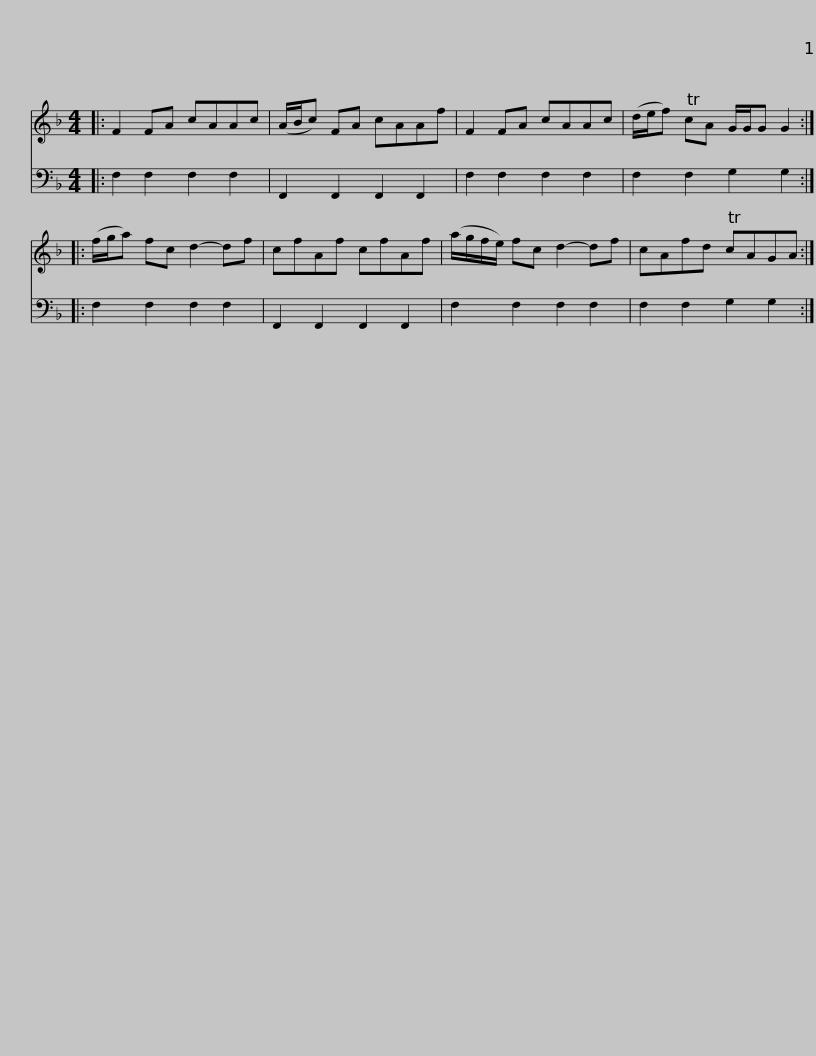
X:1
%%score 1 2
L:1/8
M:4/4
I:linebreak $
K:F
V:1 treble
V:2 bass
V:1
|: F2 FA cAAc | (A/B/c) FA cAAf | F2 FA cAAc | (d/e/f) TcA G/G/G G2 :: (f/g/a) fc d2- df |$ %5
 cfAf cfAf | (a/g/f/e/) fc d2- df | cAfd TcAGA :| %8
V:2
|: F,2 F,2 F,2 F,2 | F,,2 F,,2 F,,2 F,,2 | F,2 F,2 F,2 F,2 | F,2 F,2 G,2 G,2 :: F,2 F,2 F,2 F,2 |$ %5
 F,,2 F,,2 F,,2 F,,2 | F,2 F,2 F,2 F,2 | F,2 F,2 G,2 G,2 :| %8
